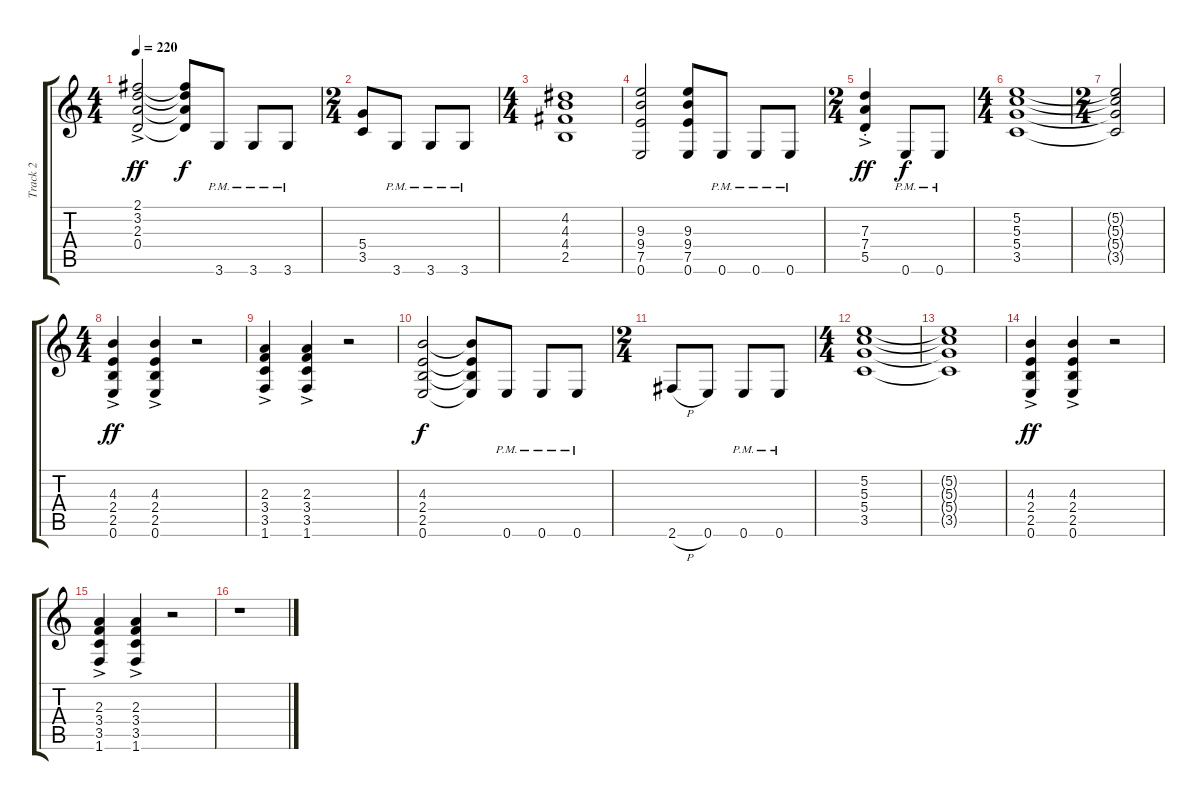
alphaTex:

\track ("Track 2" "Track 2") {instrument distortionguitar}
\staff {score tabs}
\tuning (E4 B3 G3 D3 A2 E2) {hide}
\ts (4 4)
\tempo 220
\clef g2
\ks c
(2.1{ac} 3.2{ac} 2.3{ac} 0.4{ac}).2{dy ff} (2.1{t} 3.2{t} 2.3{t} 0.4{t}).8{dy f} 3.6{pm}.8 3.6{pm}.8 3.6{pm}.8 |
\ts (2 4)
(5.4 3.5).8 3.6{pm}.8 3.6{pm}.8 3.6{pm}.8 |
\ts (4 4)
(4.2 4.3 4.4 2.5).1 |
(9.3 9.4 7.5 0.6).2 (9.3 9.4 7.5 0.6).8 0.6{pm}.8 0.6{pm}.8 0.6{pm}.8 |
\ts (2 4)
(7.3{ac st} 7.4{ac st} 5.5{ac st}).4{dy ff} 0.6{pm}.8{dy f} 0.6{pm}.8 |
\ts (4 4)
(5.2 5.3 5.4 3.5).1 |
\ts (2 4)
(5.2{t} 5.3{t} 5.4{t} 3.5{t}).2 |
\ts (4 4)
(4.3{ac} 2.4{ac} 2.5{ac} 0.6{ac}).4{dy ff} (4.3{ac} 2.4{ac} 2.5{ac} 0.6{ac}).4 r.2 |
(2.3{ac} 3.4{ac} 3.5{ac} 1.6{ac}).4 (2.3{ac} 3.4{ac} 3.5{ac} 1.6{ac}).4 r.2 |
(4.3 2.4 2.5 0.6).2{dy f} (4.3{t} 2.4{t} 2.5{t} 0.6{t}).8 0.6{pm}.8 0.6{pm}.8 0.6{pm}.8 |
\ts (2 4)
2.6{h}.8 0.6.8 0.6{pm}.8 0.6{pm}.8 |
\ts (4 4)
(5.2 5.3 5.4 3.5).1 |
(5.2{t} 5.3{t} 5.4{t} 3.5{t}).1 |
(4.3{ac} 2.4{ac} 2.5{ac} 0.6{ac}).4{dy ff} (4.3{ac} 2.4{ac} 2.5{ac} 0.6{ac}).4 r.2 |
(2.3{ac} 3.4{ac} 3.5{ac} 1.6{ac}).4 (2.3{ac} 3.4{ac} 3.5{ac} 1.6{ac}).4 r.2 |
r.1
